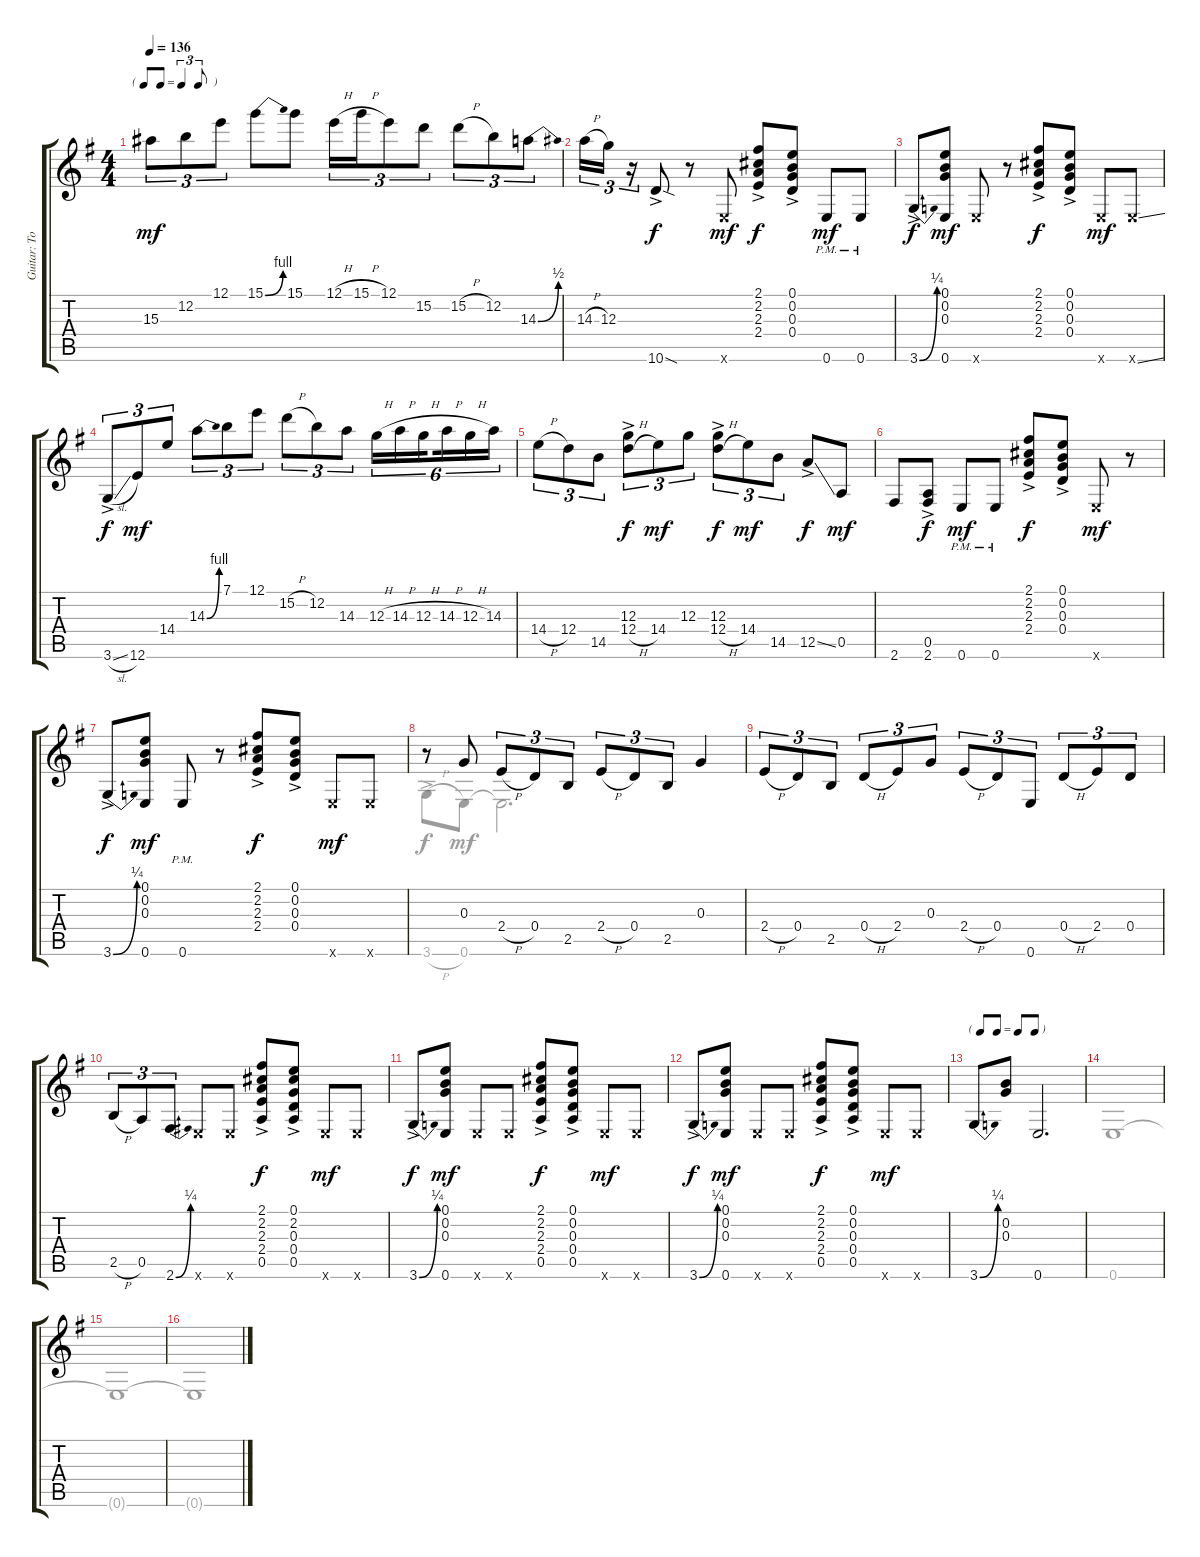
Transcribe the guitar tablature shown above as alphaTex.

\track ("Guitar: Tony" "Guitar: To") {instrument distortionguitar}
\staff {score tabs}
\tuning (E4 B3 G3 D3 A2 E2) {hide}
\voice
\ts (4 4)
\tf triplet8th
\tempo 136
\clef g2
\ks g
15.3.8{tu (3 2) dy mf} 12.2.8{tu (3 2)} 12.1.8{tu (3 2)} 15.1{be (bend 0 0 60 4)}.8 15.1.8 12.1{h}.16{tu (3 2)} 15.1{h}.16{tu (3 2)} 12.1.8{tu (3 2)} 15.2.8{tu (3 2)} 15.2{h}.8{tu (3 2)} 12.2.8{tu (3 2)} 14.3{be (bend 0 0 60 2)}.8{tu (3 2)} |
14.3{h}.16{tu (3 2)} 12.3.16{tu (3 2)} r.16{tu (3 2)} 10.6{sod ac}.8{dy f} r.8 0.6{x}.8{dy mf} (2.1{ac} 2.2{ac} 2.3{ac} 2.4{ac}).8{dy f} (0.1{ac} 0.2{ac} 0.3{ac} 0.4{ac}).8 0.6{pm}.8{dy mf} 0.6{pm}.8 |
3.6{be (bend 0 0 60 1) ac}.8{dy f} (0.1 0.2 0.3 0.6).8{dy mf} 0.6{x}.8 r.8 (2.1{ac} 2.2{ac} 2.3{ac} 2.4{ac}).8{dy f} (0.1{ac} 0.2{ac} 0.3{ac} 0.4{ac}).8 0.6{x}.8{dy mf} 0.6{ss x}.8 |
3.6{sl ac}.8{tu (3 2) dy f} 12.6.8{tu (3 2) dy mf} 14.4.8{tu (3 2)} 14.3{be (bend 0 0 60 4)}.8{tu (3 2)} 7.1.8{tu (3 2)} 12.1.8{tu (3 2)} 15.2{h}.8{tu (3 2)} 12.2.8{tu (3 2)} 14.3.8{tu (3 2)} 12.3{h}.16{tu (6 4)} 14.3{h}.16{tu (6 4)} 12.3{h}.16{tu (6 4) beam splitsecondary} 14.3{h}.16{tu (6 4)} 12.3{h}.16{tu (6 4)} 14.3.16{tu (6 4)} |
14.4{h}.8{tu (3 2)} 12.4.8{tu (3 2)} 14.5.8{tu (3 2)} (12.3{ac} 12.4{h ac}).8{tu (3 2) dy f} 14.4.8{tu (3 2) dy mf} 12.3.8{tu (3 2)} (12.3{ac} 12.4{h ac}).8{tu (3 2) dy f} 14.4.8{tu (3 2) dy mf} 14.5.8{tu (3 2)} 12.5{ss ac}.8{dy f} 0.5.8{dy mf} |
2.6.8 (0.5{ac} 2.6{ac}).8{dy f} 0.6{pm}.8{dy mf} 0.6{pm}.8 (2.1{ac} 2.2{ac} 2.3{ac} 2.4{ac}).8{dy f} (0.1{ac} 0.2{ac} 0.3{ac} 0.4{ac}).8 0.6{x}.8{dy mf} r.8 |
3.6{be (bend 0 0 60 1) ac}.8{dy f} (0.1 0.2 0.3 0.6).8{dy mf} 0.6{pm}.8 r.8 (2.1{ac} 2.2{ac} 2.3{ac} 2.4{ac}).8{dy f} (0.1{ac} 0.2{ac} 0.3{ac} 0.4{ac}).8 0.6{x}.8{dy mf} 0.6{x}.8 |
r.8 0.3.8 2.4{h}.8{tu (3 2)} 0.4.8{tu (3 2)} 2.5.8{tu (3 2)} 2.4{h}.8{tu (3 2)} 0.4.8{tu (3 2)} 2.5.8{tu (3 2)} 0.3.4 |
2.4{h}.8{tu (3 2)} 0.4.8{tu (3 2)} 2.5.8{tu (3 2)} 0.4{h}.8{tu (3 2)} 2.4.8{tu (3 2)} 0.3.8{tu (3 2)} 2.4{h}.8{tu (3 2)} 0.4.8{tu (3 2)} 0.6.8{tu (3 2)} 0.4{h}.8{tu (3 2)} 2.4.8{tu (3 2)} 0.4.8{tu (3 2)} |
2.5{h}.8{tu (3 2)} 0.5.8{tu (3 2)} 2.6{be (bend 0 0 60 1)}.8{tu (3 2)} 0.6{x}.8 0.6{x}.8 (2.1{ac} 2.2{ac} 2.3{ac} 2.4{ac} 0.5{ac}).8{dy f} (0.1{ac} 2.2{ac} 0.3{ac} 0.4{ac} 0.5{ac}).8 0.6{x}.8{dy mf} 0.6{x}.8 |
3.6{be (bend 0 0 60 1) ac}.8{dy f} (0.1 0.2 0.3 0.6).8{dy mf} 0.6{x}.8 0.6{x}.8 (2.1{ac} 2.2{ac} 2.3{ac} 2.4{ac} 0.5{ac}).8{dy f} (0.1{ac} 0.2{ac} 0.3{ac} 0.4{ac} 0.5{ac}).8 0.6{x}.8{dy mf} 0.6{x}.8 |
3.6{be (bend 0 0 60 1) ac}.8{dy f} (0.1 0.2 0.3 0.6).8{dy mf} 0.6{x}.8 0.6{x}.8 (2.1{ac} 2.2{ac} 2.3{ac} 2.4{ac} 0.5{ac}).8{dy f} (0.1{ac} 0.2{ac} 0.3{ac} 0.4{ac} 0.5{ac}).8 0.6{x}.8{dy mf} 0.6{x}.8 |
\tf none
3.6{be (bend 0 0 60 1)}.8 (0.2 0.3).8 0.6.2{d} |
|
|
\voice
\clef g2
\ottava regular
\simile none
\ks g
|
|
|
|
|
|
|
3.6{h ac}.8{dy f} 0.6.8{dy mf} 0.6{t}.2{d} |
|
|
|
|
|
0.6.1 |
0.6{t}.1 |
0.6{t}.1
